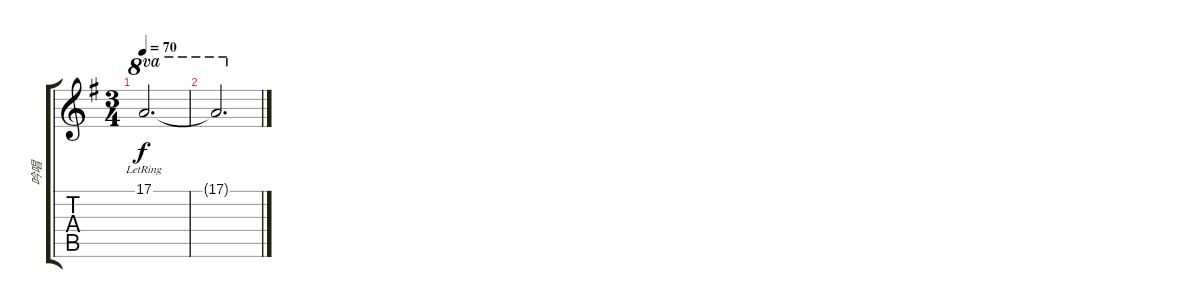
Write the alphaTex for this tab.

\track ("吟唱" "吟唱") {instrument acousticgrandpiano}
\staff {score tabs}
\tuning (E4 B3 G3 D3 A2 E2) {hide}
\ts (3 4)
\tempo 70
\clef g2
\ks g
17.1{lr}.2{d ot 8va dy f} |
17.1{t}.2{d ot 8va}
